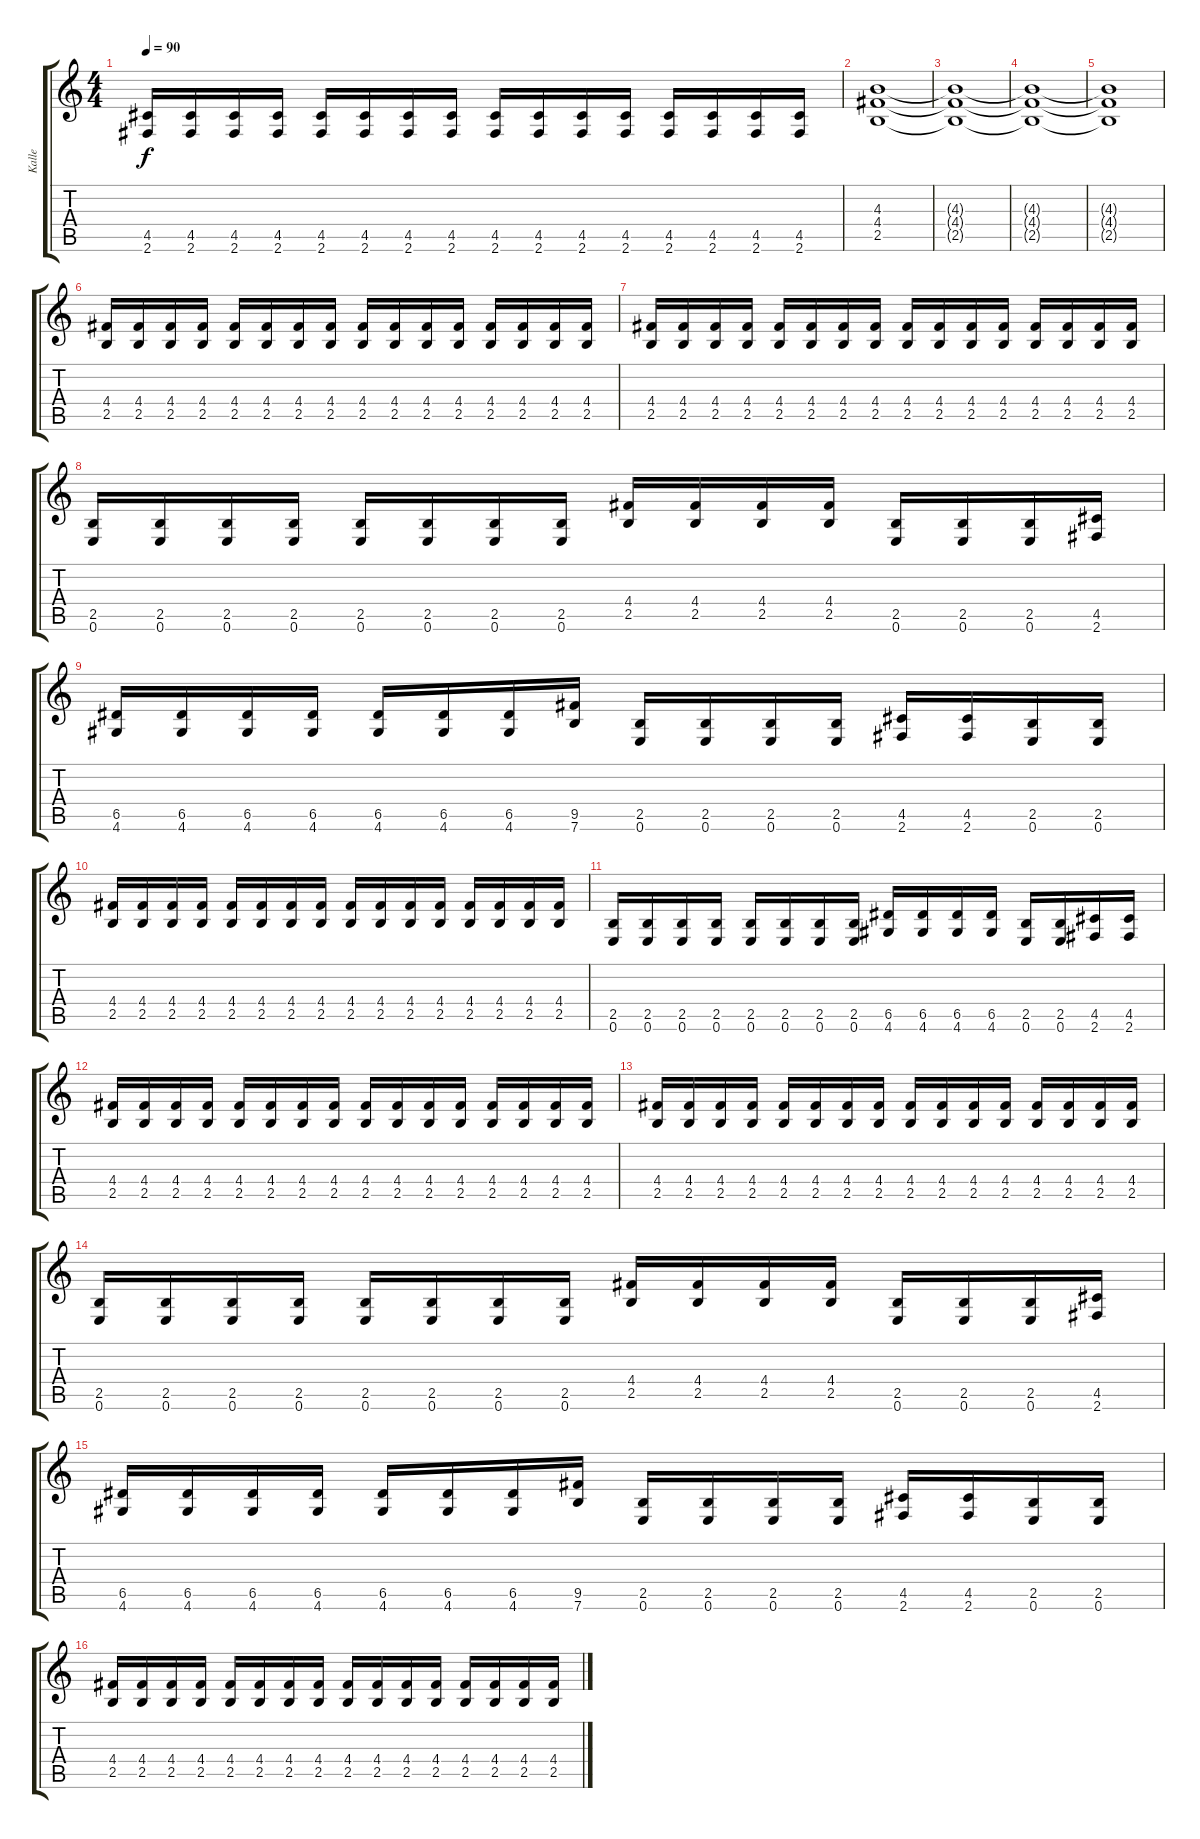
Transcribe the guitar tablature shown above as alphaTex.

\track ("Kalle" "Kalle") {instrument distortionguitar}
\staff {score tabs}
\tuning (E4 B3 G3 D3 A2 E2) {hide}
\ts (4 4)
\tempo 90
\clef g2
\ks c
(4.5 2.6).16{dy f instrument distortionguitar} (4.5 2.6).16 (4.5 2.6).16 (4.5 2.6).16 (4.5 2.6).16 (4.5 2.6).16 (4.5 2.6).16 (4.5 2.6).16 (4.5 2.6).16 (4.5 2.6).16 (4.5 2.6).16 (4.5 2.6).16 (4.5 2.6).16 (4.5 2.6).16 (4.5 2.6).16 (4.5 2.6).16 |
(4.3 4.4 2.5).1 |
(4.3{t} 4.4{t} 2.5{t}).1 |
(4.3{t} 4.4{t} 2.5{t}).1 |
(4.3{t} 4.4{t} 2.5{t}).1 |
(4.4 2.5).16 (4.4 2.5).16 (4.4 2.5).16 (4.4 2.5).16 (4.4 2.5).16 (4.4 2.5).16 (4.4 2.5).16 (4.4 2.5).16 (4.4 2.5).16 (4.4 2.5).16 (4.4 2.5).16 (4.4 2.5).16 (4.4 2.5).16 (4.4 2.5).16 (4.4 2.5).16 (4.4 2.5).16 |
(4.4 2.5).16 (4.4 2.5).16 (4.4 2.5).16 (4.4 2.5).16 (4.4 2.5).16 (4.4 2.5).16 (4.4 2.5).16 (4.4 2.5).16 (4.4 2.5).16 (4.4 2.5).16 (4.4 2.5).16 (4.4 2.5).16 (4.4 2.5).16 (4.4 2.5).16 (4.4 2.5).16 (4.4 2.5).16 |
(2.5 0.6).16 (2.5 0.6).16 (2.5 0.6).16 (2.5 0.6).16 (2.5 0.6).16 (2.5 0.6).16 (2.5 0.6).16 (2.5 0.6).16 (4.4 2.5).16 (4.4 2.5).16 (4.4 2.5).16 (4.4 2.5).16 (2.5 0.6).16 (2.5 0.6).16 (2.5 0.6).16 (4.5 2.6).16 |
(6.5 4.6).16 (6.5 4.6).16 (6.5 4.6).16 (6.5 4.6).16 (6.5 4.6).16 (6.5 4.6).16 (6.5 4.6).16 (9.5 7.6).16 (2.5 0.6).16 (2.5 0.6).16 (2.5 0.6).16 (2.5 0.6).16 (4.5 2.6).16 (4.5 2.6).16 (2.5 0.6).16 (2.5 0.6).16 |
(4.4 2.5).16 (4.4 2.5).16 (4.4 2.5).16 (4.4 2.5).16 (4.4 2.5).16 (4.4 2.5).16 (4.4 2.5).16 (4.4 2.5).16 (4.4 2.5).16 (4.4 2.5).16 (4.4 2.5).16 (4.4 2.5).16 (4.4 2.5).16 (4.4 2.5).16 (4.4 2.5).16 (4.4 2.5).16 |
(2.5 0.6).16 (2.5 0.6).16 (2.5 0.6).16 (2.5 0.6).16 (2.5 0.6).16 (2.5 0.6).16 (2.5 0.6).16 (2.5 0.6).16 (6.5 4.6).16 (6.5 4.6).16 (6.5 4.6).16 (6.5 4.6).16 (2.5 0.6).16 (2.5 0.6).16 (4.5 2.6).16 (4.5 2.6).16 |
(4.4 2.5).16 (4.4 2.5).16 (4.4 2.5).16 (4.4 2.5).16 (4.4 2.5).16 (4.4 2.5).16 (4.4 2.5).16 (4.4 2.5).16 (4.4 2.5).16 (4.4 2.5).16 (4.4 2.5).16 (4.4 2.5).16 (4.4 2.5).16 (4.4 2.5).16 (4.4 2.5).16 (4.4 2.5).16 |
(4.4 2.5).16 (4.4 2.5).16 (4.4 2.5).16 (4.4 2.5).16 (4.4 2.5).16 (4.4 2.5).16 (4.4 2.5).16 (4.4 2.5).16 (4.4 2.5).16 (4.4 2.5).16 (4.4 2.5).16 (4.4 2.5).16 (4.4 2.5).16 (4.4 2.5).16 (4.4 2.5).16 (4.4 2.5).16 |
(2.5 0.6).16 (2.5 0.6).16 (2.5 0.6).16 (2.5 0.6).16 (2.5 0.6).16 (2.5 0.6).16 (2.5 0.6).16 (2.5 0.6).16 (4.4 2.5).16 (4.4 2.5).16 (4.4 2.5).16 (4.4 2.5).16 (2.5 0.6).16 (2.5 0.6).16 (2.5 0.6).16 (4.5 2.6).16 |
(6.5 4.6).16 (6.5 4.6).16 (6.5 4.6).16 (6.5 4.6).16 (6.5 4.6).16 (6.5 4.6).16 (6.5 4.6).16 (9.5 7.6).16 (2.5 0.6).16 (2.5 0.6).16 (2.5 0.6).16 (2.5 0.6).16 (4.5 2.6).16 (4.5 2.6).16 (2.5 0.6).16 (2.5 0.6).16 |
(4.4 2.5).16 (4.4 2.5).16 (4.4 2.5).16 (4.4 2.5).16 (4.4 2.5).16 (4.4 2.5).16 (4.4 2.5).16 (4.4 2.5).16 (4.4 2.5).16 (4.4 2.5).16 (4.4 2.5).16 (4.4 2.5).16 (4.4 2.5).16 (4.4 2.5).16 (4.4 2.5).16 (4.4 2.5).16
